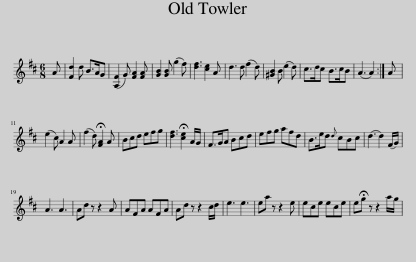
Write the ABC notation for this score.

X:1
L:1/8
M:6/8
I:linebreak $
K:D
V:1 treble
V:1
 A | [Fd]2 d B>AG | ([A,F]2 G) [FA]2 [FA] | [GB]2 [GB] (g2 f) | [df]3 [ce]2 A | %5
 d3 d (f2 d) | [^GB]2 B (e2 d) | c>dc B>cB | (A3 A2) :| A |$ %10
 (e2 c) A2 A | (f2 d) !fermata![FA]2 A | Bcd efg | [df]3 !fermata![ce]2 A/G/ | F>GA Bcd | %15
 efg afd | B>ed{d} cBc | (d3 d2) (F/G/) |$ A3 A3 | Ad z z2 A | %20
 AFA AFA | Ad z z2 c/d/ | e3 e3 | ea z z2 e | ece ece | %25
 e!fermata!g z z2 a/g/ | %26
